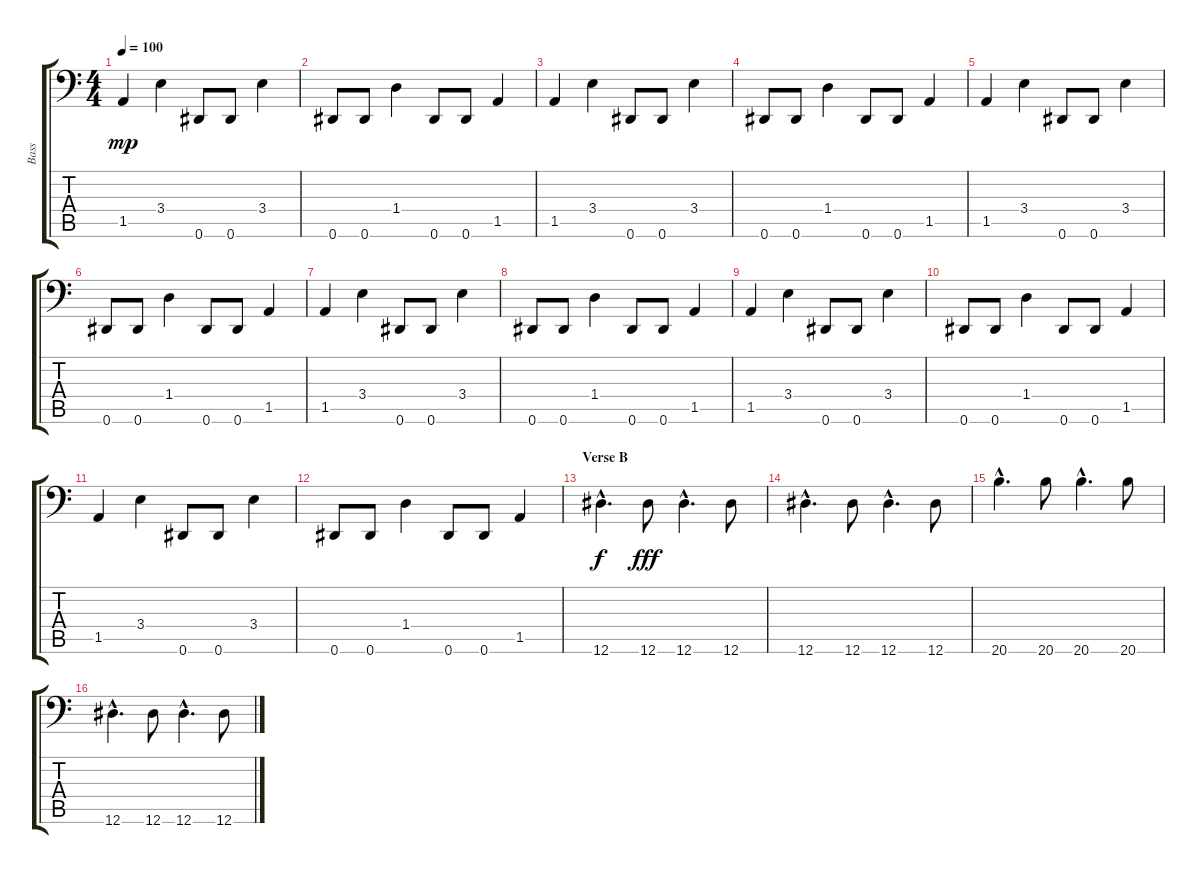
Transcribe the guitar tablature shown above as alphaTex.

\track ("Bass" "Bass") {instrument electricbasspick}
\staff {score tabs}
\tuning (Eb3 Bb2 Gb2 Db2 Ab1 Eb1) {hide}
\ts (4 4)
\tempo 100
\clef f4
\ks c
1.5.4{dy mp} 3.4.4 0.6.8 0.6.8 3.4.4 |
0.6.8 0.6.8 1.4.4 0.6.8 0.6.8 1.5.4 |
1.5.4 3.4.4 0.6.8 0.6.8 3.4.4 |
0.6.8 0.6.8 1.4.4 0.6.8 0.6.8 1.5.4 |
1.5.4 3.4.4 0.6.8 0.6.8 3.4.4 |
0.6.8 0.6.8 1.4.4 0.6.8 0.6.8 1.5.4 |
1.5.4 3.4.4 0.6.8 0.6.8 3.4.4 |
0.6.8 0.6.8 1.4.4 0.6.8 0.6.8 1.5.4 |
1.5.4 3.4.4 0.6.8 0.6.8 3.4.4 |
0.6.8 0.6.8 1.4.4 0.6.8 0.6.8 1.5.4 |
1.5.4 3.4.4 0.6.8 0.6.8 3.4.4 |
0.6.8 0.6.8 1.4.4 0.6.8 0.6.8 1.5.4 |
\section ("" "Verse B")
12.6{hac}.4{d dy f} 12.6.8{dy fff} 12.6{hac}.4{d} 12.6.8 |
12.6{hac}.4{d} 12.6.8 12.6{hac}.4{d} 12.6.8 |
20.6{hac}.4{d} 20.6.8 20.6{hac}.4{d} 20.6.8 |
12.6{hac}.4{d} 12.6.8 12.6{hac}.4{d} 12.6.8
